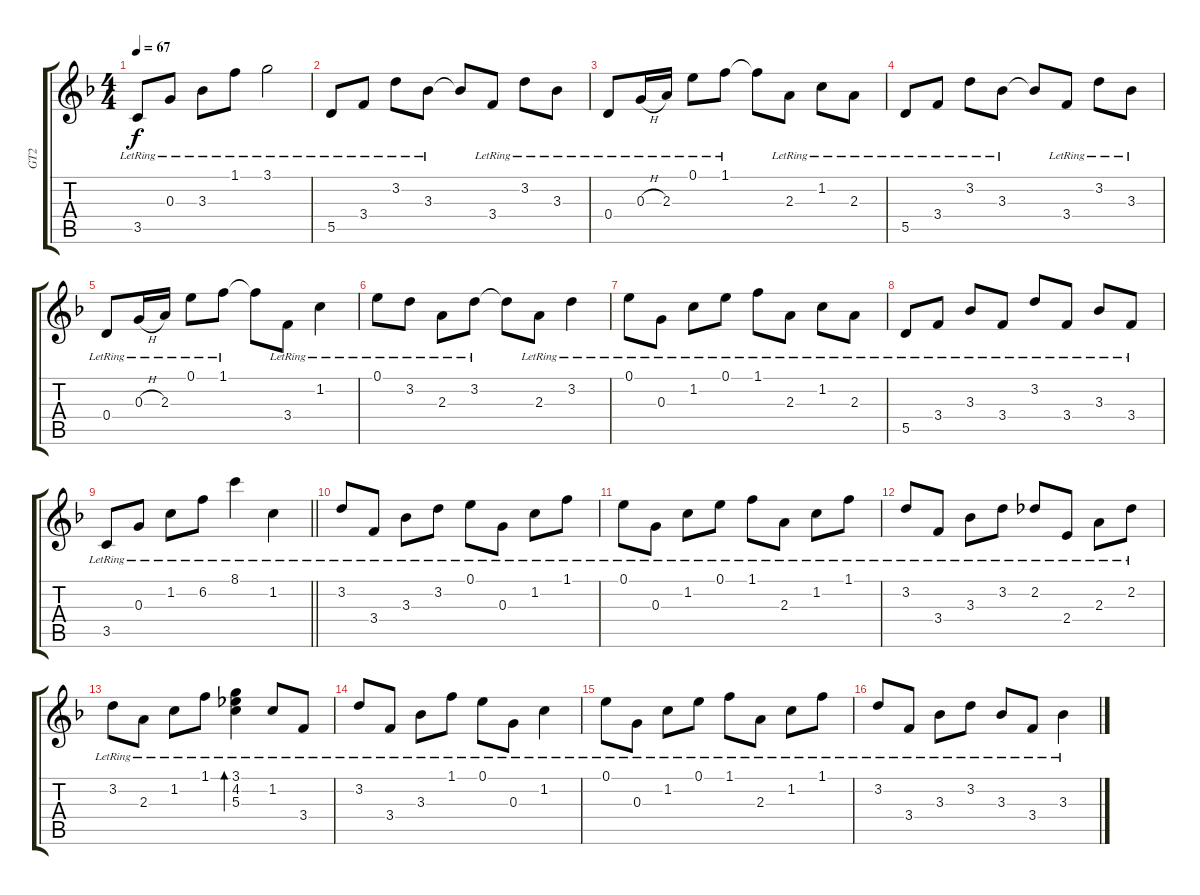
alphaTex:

\track ("GT2" "GT2") {instrument electricguitarjazz}
\staff {score tabs}
\tuning (E4 B3 G3 D3 A2 E2) {hide}
\ts (4 4)
\tempo 67
\clef g2
\ks f
3.5{lr}.8{dy f} 0.3{lr}.8 3.3{lr}.8 1.1{lr}.8 3.1{lr}.2 |
5.5{lr}.8 3.4{lr}.8 3.2{lr}.8 3.3{lr}.8 3.3{t}.8 3.4{lr}.8 3.2{lr}.8 3.3{lr}.8 |
0.4{lr}.8 0.3{h lr}.16 2.3{lr}.16 0.1{lr}.8 1.1{lr}.8 1.1{t}.8 2.3{lr}.8 1.2{lr}.8 2.3{lr}.8 |
5.5{lr}.8 3.4{lr}.8 3.2{lr}.8 3.3{lr}.8 3.3{t}.8 3.4{lr}.8 3.2{lr}.8 3.3{lr}.8 |
0.4{lr}.8 0.3{h lr}.16 2.3{lr}.16 0.1{lr}.8 1.1{lr}.8 1.1{t}.8 3.4{lr}.8 1.2{lr}.4 |
0.1{lr}.8 3.2{lr}.8 2.3{lr}.8 3.2{lr}.8 3.2{t}.8 2.3{lr}.8 3.2{lr}.4 |
0.1{lr}.8 0.3{lr}.8 1.2{lr}.8 0.1{lr}.8 1.1{lr}.8 2.3{lr}.8 1.2{lr}.8 2.3{lr}.8 |
5.5{lr}.8 3.4{lr}.8 3.3{lr}.8 3.4{lr}.8 3.2{lr}.8 3.4{lr}.8 3.3{lr}.8 3.4{lr}.8 |
\barLineRight lightlight
3.5{lr}.8 0.3{lr}.8 1.2{lr}.8 6.2{lr}.8 8.1{lr}.4 1.2{lr}.4 |
\section ("" "")
3.2{lr}.8 3.4{lr}.8 3.3{lr}.8 3.2{lr}.8 0.1{lr}.8 0.3{lr}.8 1.2{lr}.8 1.1{lr}.8 |
0.1{lr}.8 0.3{lr}.8 1.2{lr}.8 0.1{lr}.8 1.1{lr}.8 2.3{lr}.8 1.2{lr}.8 1.1{lr}.8 |
3.2{lr}.8 3.4{lr}.8 3.3{lr}.8 3.2{lr}.8 2.2{lr}.8 2.4{lr}.8 2.3{lr}.8 2.2{lr}.8 |
3.2{lr}.8 2.3{lr}.8 1.2{lr}.8 1.1{lr}.8 (3.1{lr} 4.2{lr} 5.3{lr}).4{bd 240} 1.2{lr}.8 3.4{lr}.8 |
3.2{lr}.8 3.4{lr}.8 3.3{lr}.8 1.1{lr}.8 0.1{lr}.8 0.3{lr}.8 1.2{lr}.4 |
0.1{lr}.8 0.3{lr}.8 1.2{lr}.8 0.1{lr}.8 1.1{lr}.8 2.3{lr}.8 1.2{lr}.8 1.1{lr}.8 |
3.2{lr}.8 3.4{lr}.8 3.3{lr}.8 3.2{lr}.8 3.3{lr}.8 3.4{lr}.8 3.3{lr}.4
